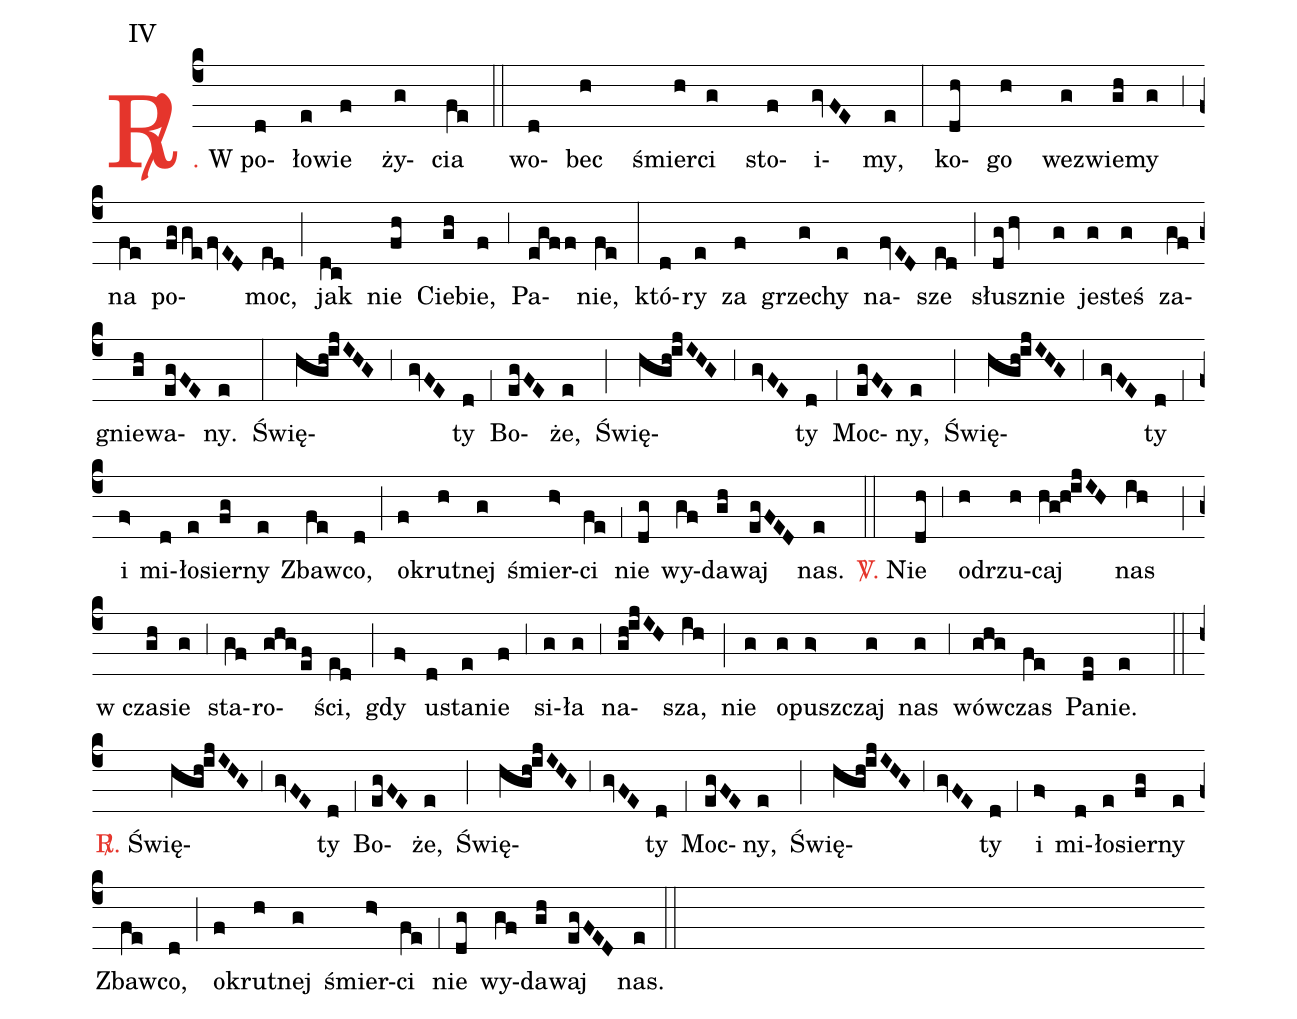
annotation: IV;
%%
(c4)
<c><sp>R/</sp>.</c> W po(d)ło(e)wie(f) ży(g)cia(fe) (::) wo(d)bec(h) śmier(h)ci(g) sto(f)i(gvFE)my,(e) (:)
ko(dh)go(h) we(g)zwie(gh)my(g) (,3) (z) na(fe) po(fggefvED)moc,(ed) (;)
jak(dc) nie(fh) Cie(gh)bie,(f) (,3) Pa(egff)nie,(fe) (:)
któ(d)ry(e) za(f) grze(g)chy(e) na(fvED)sze(ed) (;)
słusz(dghv)nie(g) je(g)steś(g) za(gf)gnie(gh)wa(egFE)ny.(e) (:)
Świę(hgh!ijIHG,3gvFE)ty(d) (,1) Bo(egFE)że,(e) (;)
Świę(hgh!ijIHG,3gvFE)ty(d) (,1) Moc(egFE)ny,(e) (;)
Świę(hgh!ijIHG,3gvFE)ty(d) (,1) i(f>) mi(d)ło(e)sier(fg)ny(e) Zbaw(fe)co,(d) (;)
o(f)krut(h)nej(g) śmier(h>)ci(fe) (,1)
nie(dg) wy(gf)da(gh)waj(egFED) nas.(e) (::)
<c><sp>V/</sp>.</c> Nie(dh) (,3) od(h)rzu(h)caj(hg!hijIH) nas(ih) (;)
w cza(gh)sie(g) (,3) sta(gf)ro(ghgef)ści,(ed) (;)
gdy(f>) u(d)sta(e)nie(f) (,3) si(g)ła(g) (,3) na(gh!ijIH)sza,(ih) (;)
nie(g) o(g)pusz(g>)czaj(g) nas(g) (,3) wów(ghg)czas(fe) Pa(de)nie.(e) (::)
<c><sp>R/</sp>.</c> Świę(hgh!ijIHG,3gvFE)ty(d) (,1) Bo(egFE)że,(e) (;)
Świę(hgh!ijIHG,3gvFE)ty(d) (,1) Moc(egFE)ny,(e) (;)
Świę(hgh!ijIHG,3gvFE)ty(d) (,1) i(f>) mi(d)ło(e)sier(fg)ny(e) Zbaw(fe)co,(d) (;)
o(f)krut(h)nej(g) śmier(h>)ci(fe) (,1) nie(dg) wy(gf)da(gh)waj(egFED) nas.(e) (::) (Z)
